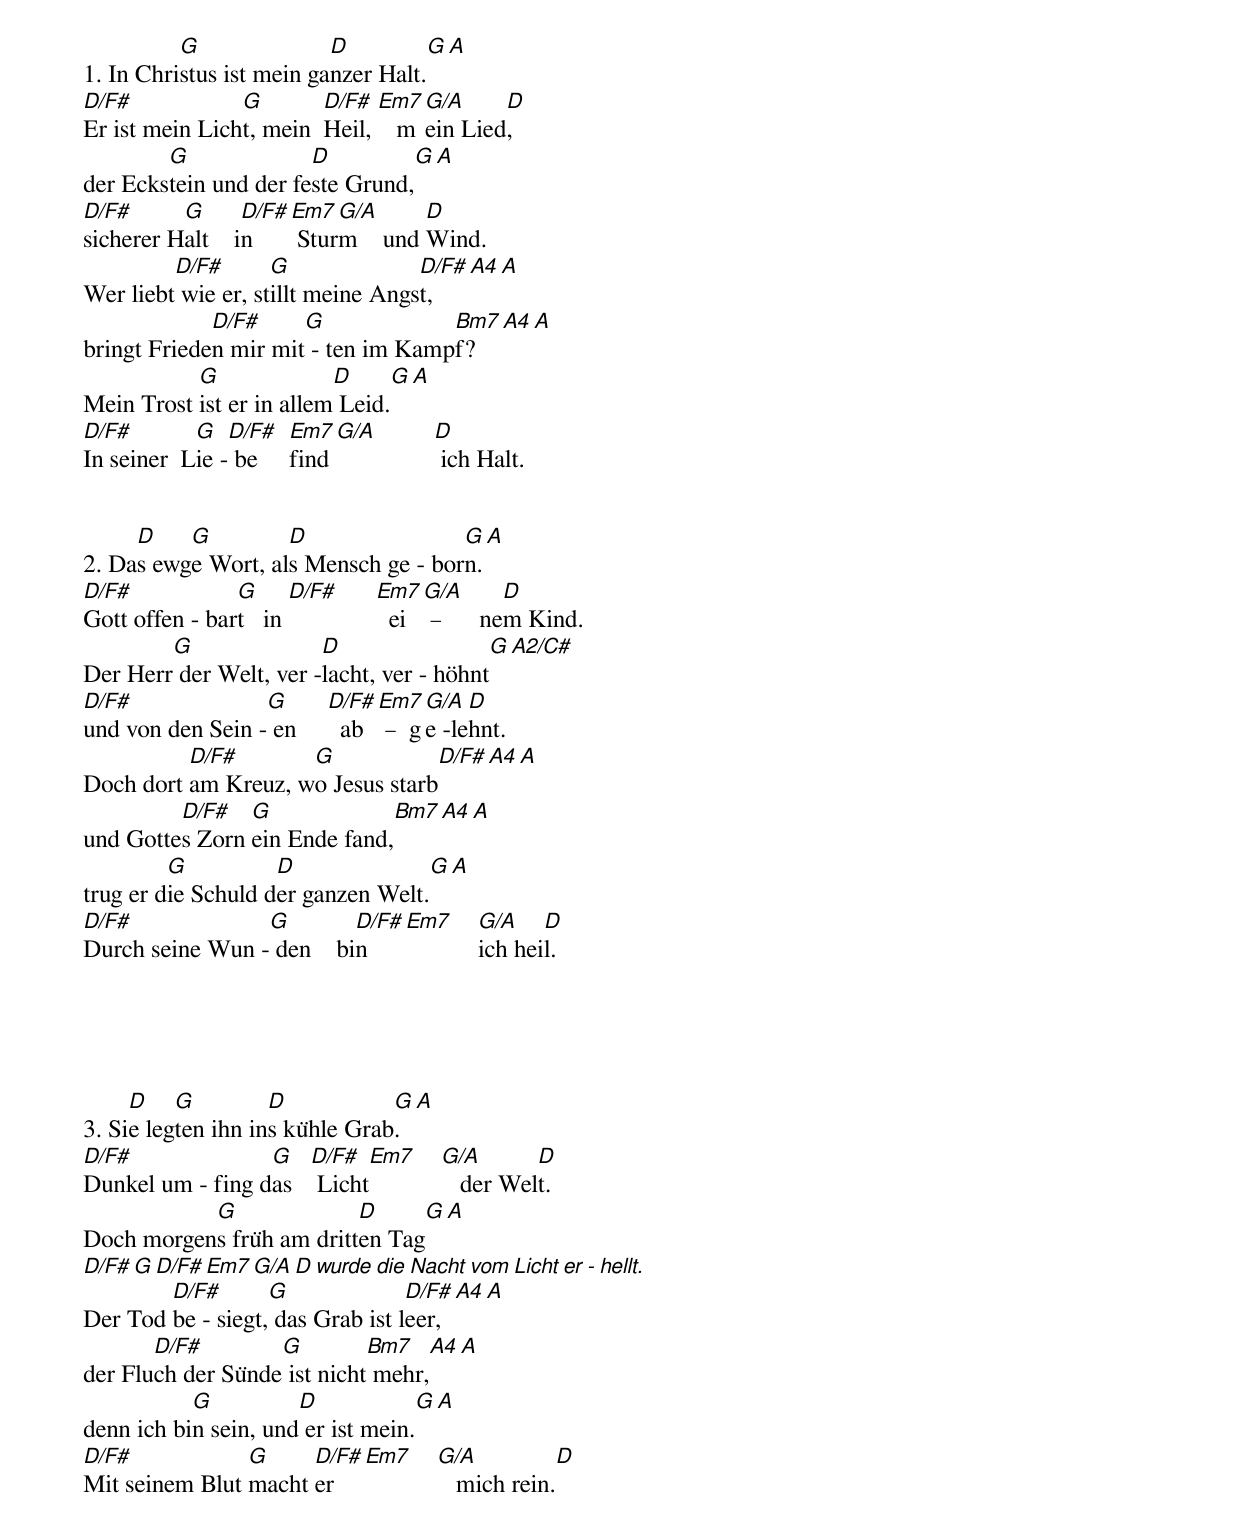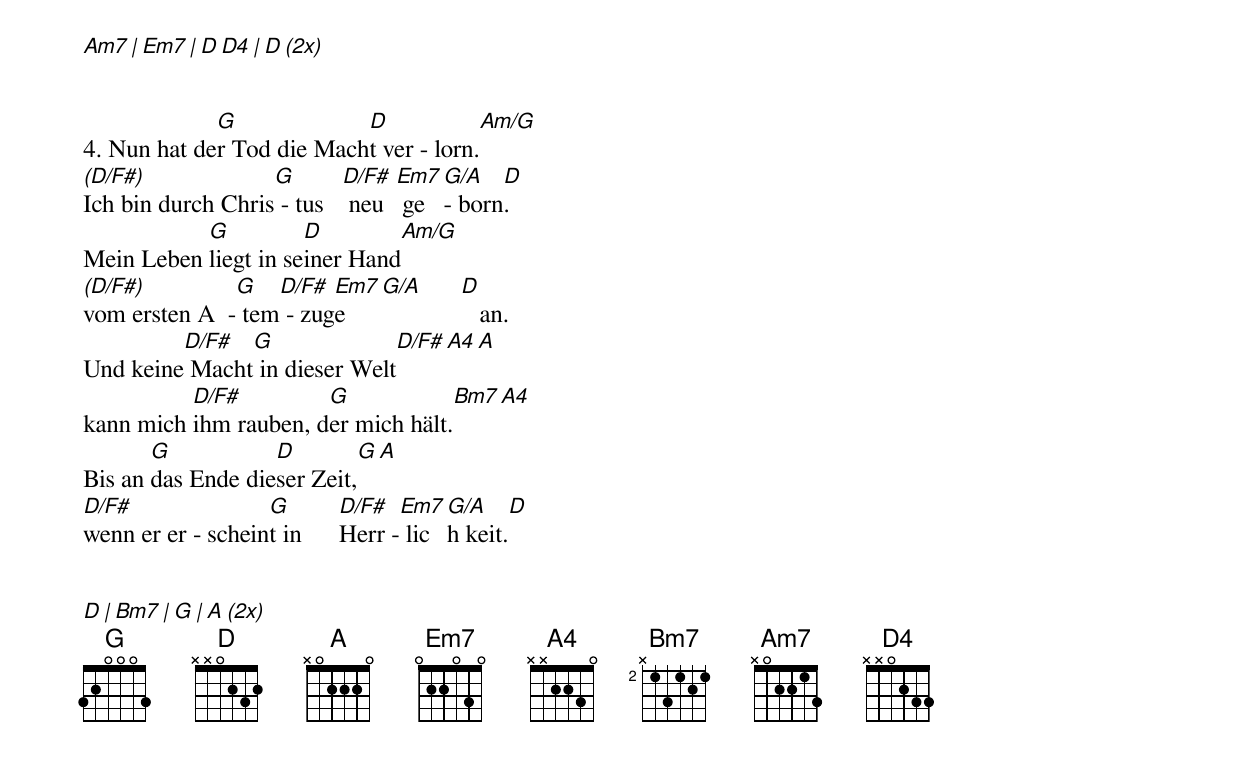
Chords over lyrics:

          G               D             G            A
1. In Christus ist mein ganzer Halt.
D/F#            G        D/F#  Em7 G/A     D
Er ist mein Licht, mein  Heil,    mein Lied,
        G              D              G       A
der Eckstein und der feste Grund,
D/F#      G       D/F#  Em7  G/A      D
sicherer Halt    in      Sturm    und Wind.
         D/F#       G              D/F#   A4  A
Wer liebt wie er, stillt meine Angst,
             D/F#     G             Bm7       A4   A
bringt Frieden mir mit - ten im Kampf?
           G              D       G         A
Mein Trost ist er in allem Leid.
D/F#        G   D/F#    Em7 G/A      D
In seiner  Lie - be     find          ich Halt.


     D    G         D                G                     A
2. Das ewge Wort, als Mensch ge - born.
D/F#            G      D/F#  Em7 G/A       D
Gott offen - bart   in         ei –      nem Kind.
        G               D                 G                 A2/C#
Der Herr der Welt, ver -lacht, ver - höhnt
D/F#              G       D/F#  Em7  G/A  D
und von den Sein - en       ab   –  ge -lehnt.
          D/F#       G                 D/F#  A4  A
Doch dort am Kreuz, wo Jesus starb
         D/F#   G             Bm7   A4   A
und Gottes Zorn ein Ende fand,
         G          D                  G             A
trug er die Schuld der ganzen Welt.
D/F#             G         D/F#  Em7 G/A    D
Durch seine Wun - den    bin         ich heil.





     D    G         D            G         A
3. Sie legten ihn ins kühle Grab.
D/F#              G    D/F#  Em7 G/A       D
Dunkel um - fing das    Licht       der Welt.
           G               D              G            A
Doch morgens früh am dritten Tag
D/F#          G       D/F#  Em7  G/A       D wurde die Nacht vom Licht         er - hellt.
        D/F#       G              D/F#       A4  A
Der Tod be - siegt, das Grab ist leer,
       D/F#         G         Bm7          A4   A
der Fluch der Sünde ist nicht mehr,
           G          D                 G        A
denn ich bin sein, und er ist mein.
D/F#            G     D/F#  Em7 G/A          D
Mit seinem Blut macht er           mich rein.


Am7  |  Em7  |  D  D4  |  D (2x)


             G             D                                  Am/G
4. Nun hat der Tod die Macht ver - lorn.
(D/F#)             G        D/F#  Em7 G/A   D
Ich bin durch Chris - tus    neu   ge - born.
           G          D                        Am/G
Mein Leben liegt in seiner Hand
(D/F#)         G   D/F#  Em7  G/A   D
vom ersten A  - tem - zuge             an.
         D/F#  G              D/F#   A4  A
Und keine Macht in dieser Welt
          D/F#         G             Bm7          A4
kann mich ihm rauben, der mich hält.
       G           D        G          A
Bis an das Ende dieser Zeit,
D/F#               G         D/F#  Em7 G/A    D
wenn er er - scheint in      Herr - lich keit.


D   | Bm7 | G  | A (2x)
